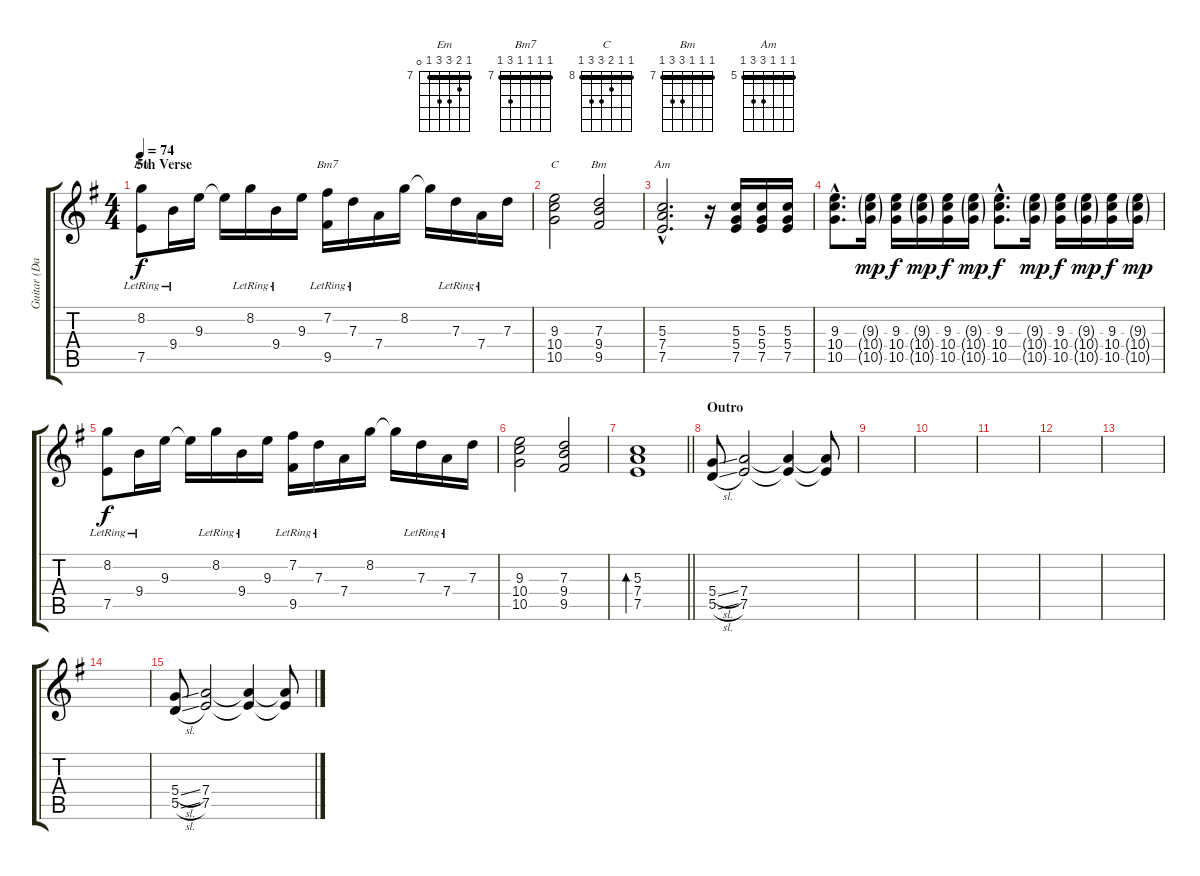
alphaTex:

\track ("Guitar (David)" "Guitar (Da") {instrument electricguitarclean}
\staff {score tabs}
\tuning (E4 B3 G3 D3 A2 E2) {hide}
\chord ("Em" 7 8 9 9 7 0) {firstfret 7 barre 7}
\chord ("Bm7" 7 7 7 7 9 7) {firstfret 7 barre 7}
\chord ("C" 8 8 9 10 10 8) {firstfret 8 barre 8}
\chord ("Bm" 7 7 7 9 9 7) {firstfret 7 barre 7}
\chord ("Am" 5 5 5 7 7 5) {firstfret 5 barre 5}
\ts (4 4)
\section ("" "5th Verse")
\tempo 74
\clef g2
\ks g
(8.2{lr} 7.5{lr}).8{ch "Em" dy f} 9.4{lr}.16 9.3.16 9.3{t}.16 8.2{lr}.16 9.4{lr}.16 9.3.16 (7.2{lr} 9.5{lr}).16{ch "Bm7"} 7.3{lr}.16 7.4.16 8.2.16 8.2{t}.16 7.3{lr}.16 7.4{lr}.16 7.3.16 |
(9.3 10.4 10.5).2{ch "C"} (7.3 9.4 9.5).2{ch "Bm"} |
(5.3{hac} 7.4{hac} 7.5{hac}).2{d ch "Am"} r.16 (5.3 5.4 7.5).16 (5.3 5.4 7.5).16 (5.3 5.4 7.5).16 |
(9.3{hac} 10.4{hac} 10.5{hac}).8{d} (9.3{g} 10.4{g} 10.5{g}).16{dy mp} (9.3 10.4 10.5).16{dy f} (9.3{g} 10.4{g} 10.5{g}).16{dy mp} (9.3 10.4 10.5).16{dy f} (9.3{g} 10.4{g} 10.5{g}).16{dy mp} (9.3{hac} 10.4{hac} 10.5{hac}).8{d dy f} (9.3{g} 10.4{g} 10.5{g}).16{dy mp} (9.3 10.4 10.5).16{dy f} (9.3{g} 10.4{g} 10.5{g}).16{dy mp} (9.3 10.4 10.5).16{dy f} (9.3{g} 10.4{g} 10.5{g}).16{dy mp} |
(8.2{lr} 7.5{lr}).8{dy f} 9.4{lr}.16 9.3.16 9.3{t}.16 8.2{lr}.16 9.4{lr}.16 9.3.16 (7.2{lr} 9.5{lr}).16 7.3{lr}.16 7.4.16 8.2.16 8.2{t}.16 7.3{lr}.16 7.4{lr}.16 7.3.16 |
(9.3 10.4 10.5).2 (7.3 9.4 9.5).2 |
\barLineRight lightlight
(5.3 7.4 7.5).1{bd 60} |
\section ("" "Outro")
(5.4{sl} 5.5{sl}).8 (7.4 7.5).2 (7.4{t} 7.5{t}).4 (7.4{t} 7.5{t}).8 |
|
|
|
|
|
|
(5.4{sl} 5.5{sl}).8 (7.4 7.5).2 (7.4{t} 7.5{t}).4 (7.4{t} 7.5{t}).8
